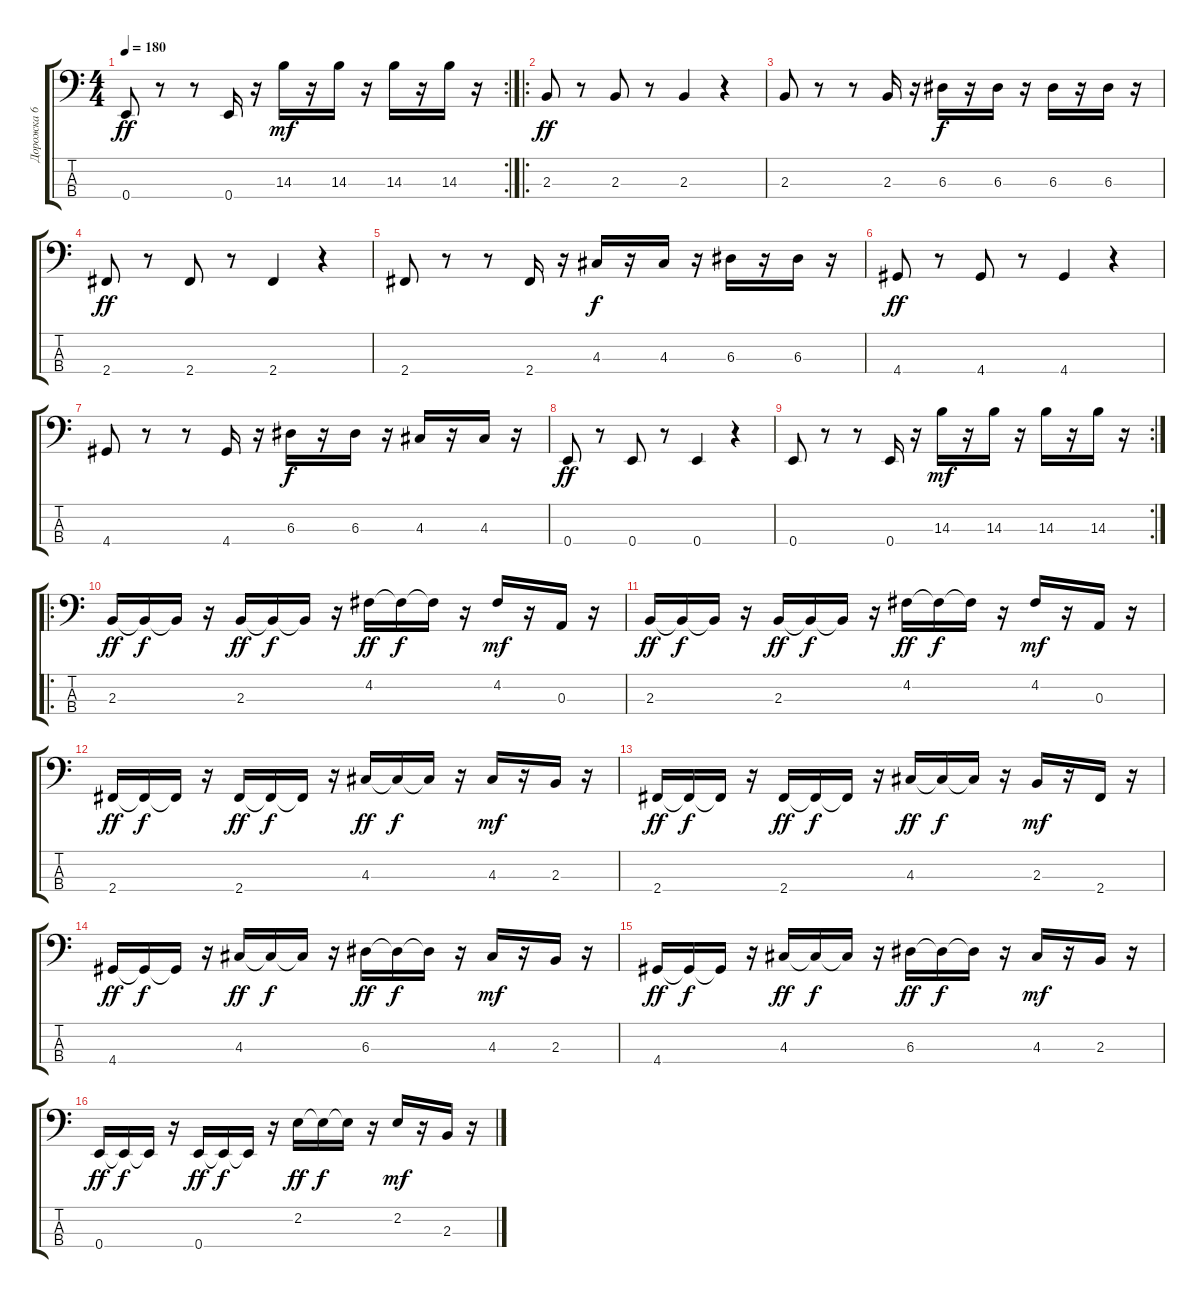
\track ("Дорожка 6" "Дорожка 6") {instrument synthbass2}
\staff {score tabs}
\tuning (G2 D2 A1 E1) {hide}
\rc 2
\ts (4 4)
\tempo 180
\clef f4
\ks c
0.4.8{dy ff} r.8 r.8 0.4.16 r.16 14.3.16{dy mf} r.16 14.3.16 r.16 14.3.16 r.16 14.3.16 r.16 |
\ro
2.3.8{dy ff} r.8 2.3.8 r.8 2.3.4 r.4 |
2.3.8 r.8 r.8 2.3.16 r.16 6.3.16{dy f} r.16 6.3.16 r.16 6.3.16 r.16 6.3.16 r.16 |
2.4.8{dy ff} r.8 2.4.8 r.8 2.4.4 r.4 |
2.4.8 r.8 r.8 2.4.16 r.16 4.3.16{dy f} r.16 4.3.16 r.16 6.3.16 r.16 6.3.16 r.16 |
4.4.8{dy ff} r.8 4.4.8 r.8 4.4.4 r.4 |
4.4.8 r.8 r.8 4.4.16 r.16 6.3.16{dy f} r.16 6.3.16 r.16 4.3.16 r.16 4.3.16 r.16 |
0.4.8{dy ff} r.8 0.4.8 r.8 0.4.4 r.4 |
\rc 2
0.4.8 r.8 r.8 0.4.16 r.16 14.3.16{dy mf} r.16 14.3.16 r.16 14.3.16 r.16 14.3.16 r.16 |
\ro
2.3.16{dy ff} 2.3{t}.16{dy f} 2.3{t}.16 r.16 2.3.16{dy ff} 2.3{t}.16{dy f} 2.3{t}.16 r.16 4.2.16{dy ff} 4.2{t}.16{dy f} 4.2{t}.16 r.16 4.2.16{dy mf} r.16 0.3.16 r.16 |
2.3.16{dy ff} 2.3{t}.16{dy f} 2.3{t}.16 r.16 2.3.16{dy ff} 2.3{t}.16{dy f} 2.3{t}.16 r.16 4.2.16{dy ff} 4.2{t}.16{dy f} 4.2{t}.16 r.16 4.2.16{dy mf} r.16 0.3.16 r.16 |
2.4.16{dy ff} 2.4{t}.16{dy f} 2.4{t}.16 r.16 2.4.16{dy ff} 2.4{t}.16{dy f} 2.4{t}.16 r.16 4.3.16{dy ff} 4.3{t}.16{dy f} 4.3{t}.16 r.16 4.3.16{dy mf} r.16 2.3.16 r.16 |
2.4.16{dy ff} 2.4{t}.16{dy f} 2.4{t}.16 r.16 2.4.16{dy ff} 2.4{t}.16{dy f} 2.4{t}.16 r.16 4.3.16{dy ff} 4.3{t}.16{dy f} 4.3{t}.16 r.16 2.3.16{dy mf} r.16 2.4.16 r.16 |
4.4.16{dy ff} 4.4{t}.16{dy f} 4.4{t}.16 r.16 4.3.16{dy ff} 4.3{t}.16{dy f} 4.3{t}.16 r.16 6.3.16{dy ff} 6.3{t}.16{dy f} 6.3{t}.16 r.16 4.3.16{dy mf} r.16 2.3.16 r.16 |
4.4.16{dy ff} 4.4{t}.16{dy f} 4.4{t}.16 r.16 4.3.16{dy ff} 4.3{t}.16{dy f} 4.3{t}.16 r.16 6.3.16{dy ff} 6.3{t}.16{dy f} 6.3{t}.16 r.16 4.3.16{dy mf} r.16 2.3.16 r.16 |
0.4.16{dy ff} 0.4{t}.16{dy f} 0.4{t}.16 r.16 0.4.16{dy ff} 0.4{t}.16{dy f} 0.4{t}.16 r.16 2.2.16{dy ff} 2.2{t}.16{dy f} 2.2{t}.16 r.16 2.2.16{dy mf} r.16 2.3.16 r.16
